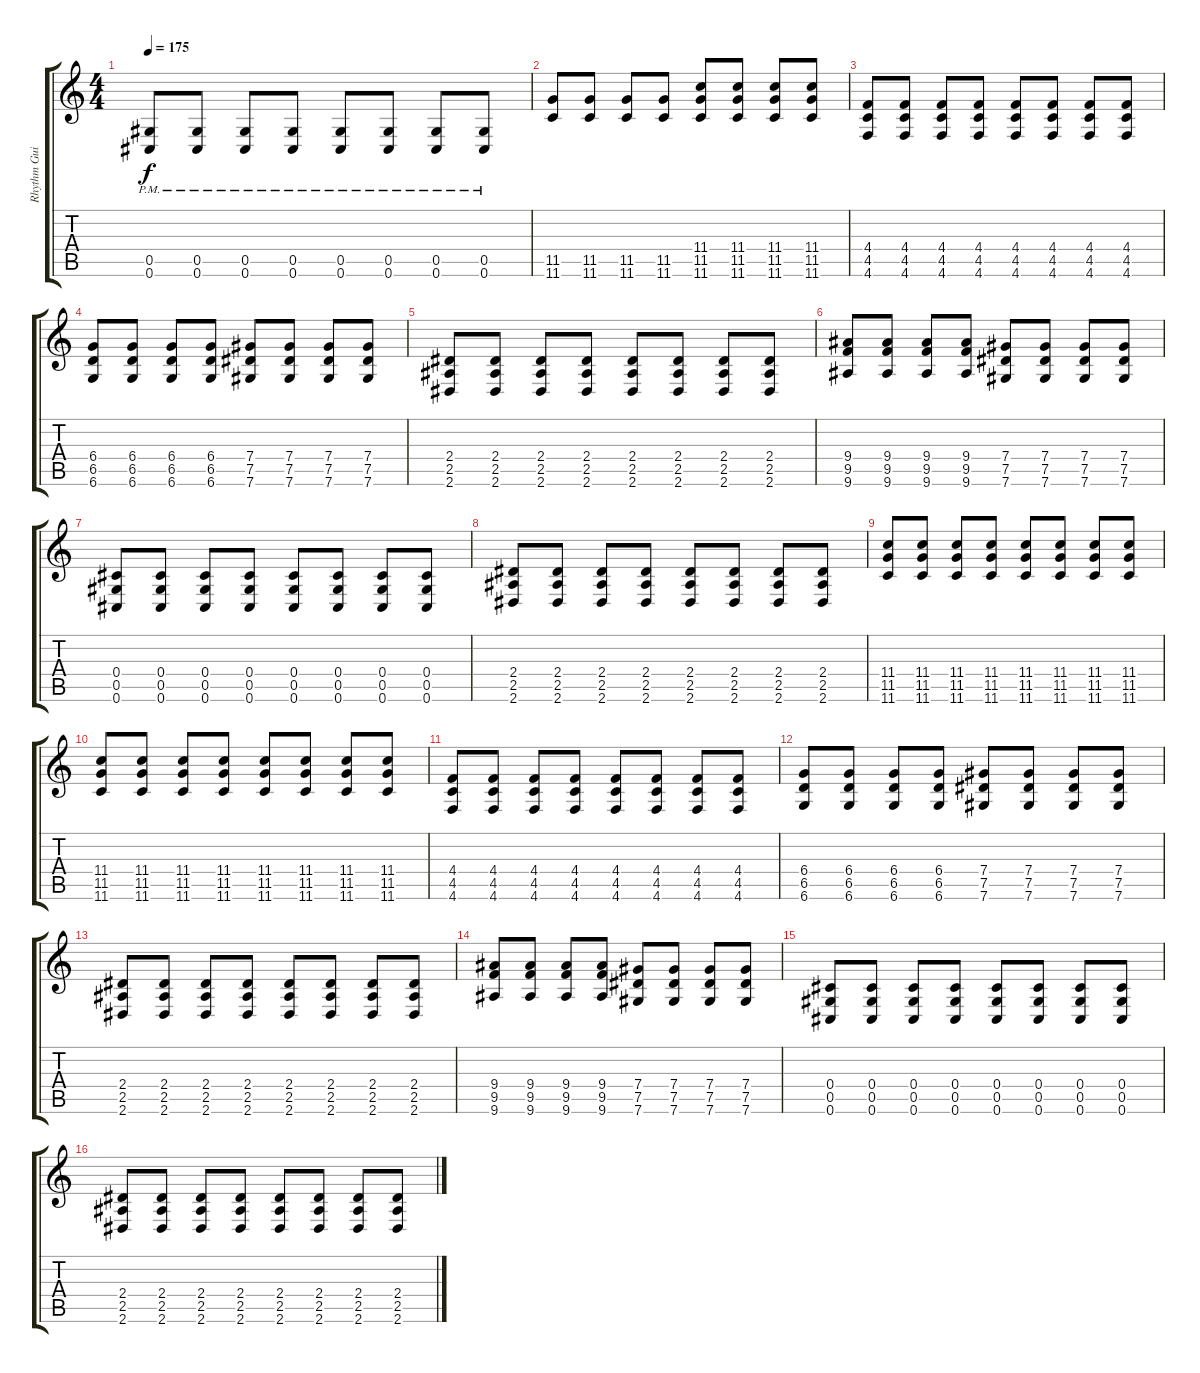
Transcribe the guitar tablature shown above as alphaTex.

\track ("Rhythm Guitar" "Rhythm Gui") {instrument overdrivenguitar}
\staff {score tabs}
\tuning (Eb4 Bb3 Gb3 Db3 Ab2 Db2) {hide}
\ts (4 4)
\tempo 175
\clef g2
\ks c
(0.5{pm} 0.6{pm}).8{dy f} (0.5{pm} 0.6{pm}).8 (0.5{pm} 0.6{pm}).8 (0.5{pm} 0.6{pm}).8 (0.5{pm} 0.6{pm}).8 (0.5{pm} 0.6{pm}).8 (0.5{pm} 0.6{pm}).8 (0.5{pm} 0.6{pm}).8 |
(11.5 11.6).8 (11.5 11.6).8 (11.5 11.6).8 (11.5 11.6).8 (11.4 11.5 11.6).8 (11.4 11.5 11.6).8 (11.4 11.5 11.6).8 (11.4 11.5 11.6).8 |
(4.4 4.5 4.6).8 (4.4 4.5 4.6).8 (4.4 4.5 4.6).8 (4.4 4.5 4.6).8 (4.4 4.5 4.6).8 (4.4 4.5 4.6).8 (4.4 4.5 4.6).8 (4.4 4.5 4.6).8 |
(6.4 6.5 6.6).8 (6.4 6.5 6.6).8 (6.4 6.5 6.6).8 (6.4 6.5 6.6).8 (7.4 7.5 7.6).8 (7.4 7.5 7.6).8 (7.4 7.5 7.6).8 (7.4 7.5 7.6).8 |
(2.4 2.5 2.6).8 (2.4 2.5 2.6).8 (2.4 2.5 2.6).8 (2.4 2.5 2.6).8 (2.4 2.5 2.6).8 (2.4 2.5 2.6).8 (2.4 2.5 2.6).8 (2.4 2.5 2.6).8 |
(9.4 9.5 9.6).8 (9.4 9.5 9.6).8 (9.4 9.5 9.6).8 (9.4 9.5 9.6).8 (7.4 7.5 7.6).8 (7.4 7.5 7.6).8 (7.4 7.5 7.6).8 (7.4 7.5 7.6).8 |
(0.4 0.5 0.6).8 (0.4 0.5 0.6).8 (0.4 0.5 0.6).8 (0.4 0.5 0.6).8 (0.4 0.5 0.6).8 (0.4 0.5 0.6).8 (0.4 0.5 0.6).8 (0.4 0.5 0.6).8 |
(2.4 2.5 2.6).8 (2.4 2.5 2.6).8 (2.4 2.5 2.6).8 (2.4 2.5 2.6).8 (2.4 2.5 2.6).8 (2.4 2.5 2.6).8 (2.4 2.5 2.6).8 (2.4 2.5 2.6).8 |
(11.4 11.5 11.6).8 (11.4 11.5 11.6).8 (11.4 11.5 11.6).8 (11.4 11.5 11.6).8 (11.4 11.5 11.6).8 (11.4 11.5 11.6).8 (11.4 11.5 11.6).8 (11.4 11.5 11.6).8 |
(11.4 11.5 11.6).8 (11.4 11.5 11.6).8 (11.4 11.5 11.6).8 (11.4 11.5 11.6).8 (11.4 11.5 11.6).8 (11.4 11.5 11.6).8 (11.4 11.5 11.6).8 (11.4 11.5 11.6).8 |
(4.4 4.5 4.6).8 (4.4 4.5 4.6).8 (4.4 4.5 4.6).8 (4.4 4.5 4.6).8 (4.4 4.5 4.6).8 (4.4 4.5 4.6).8 (4.4 4.5 4.6).8 (4.4 4.5 4.6).8 |
(6.4 6.5 6.6).8 (6.4 6.5 6.6).8 (6.4 6.5 6.6).8 (6.4 6.5 6.6).8 (7.4 7.5 7.6).8 (7.4 7.5 7.6).8 (7.4 7.5 7.6).8 (7.4 7.5 7.6).8 |
(2.4 2.5 2.6).8 (2.4 2.5 2.6).8 (2.4 2.5 2.6).8 (2.4 2.5 2.6).8 (2.4 2.5 2.6).8 (2.4 2.5 2.6).8 (2.4 2.5 2.6).8 (2.4 2.5 2.6).8 |
(9.4 9.5 9.6).8 (9.4 9.5 9.6).8 (9.4 9.5 9.6).8 (9.4 9.5 9.6).8 (7.4 7.5 7.6).8 (7.4 7.5 7.6).8 (7.4 7.5 7.6).8 (7.4 7.5 7.6).8 |
(0.4 0.5 0.6).8 (0.4 0.5 0.6).8 (0.4 0.5 0.6).8 (0.4 0.5 0.6).8 (0.4 0.5 0.6).8 (0.4 0.5 0.6).8 (0.4 0.5 0.6).8 (0.4 0.5 0.6).8 |
(2.4 2.5 2.6).8 (2.4 2.5 2.6).8 (2.4 2.5 2.6).8 (2.4 2.5 2.6).8 (2.4 2.5 2.6).8 (2.4 2.5 2.6).8 (2.4 2.5 2.6).8 (2.4 2.5 2.6).8
